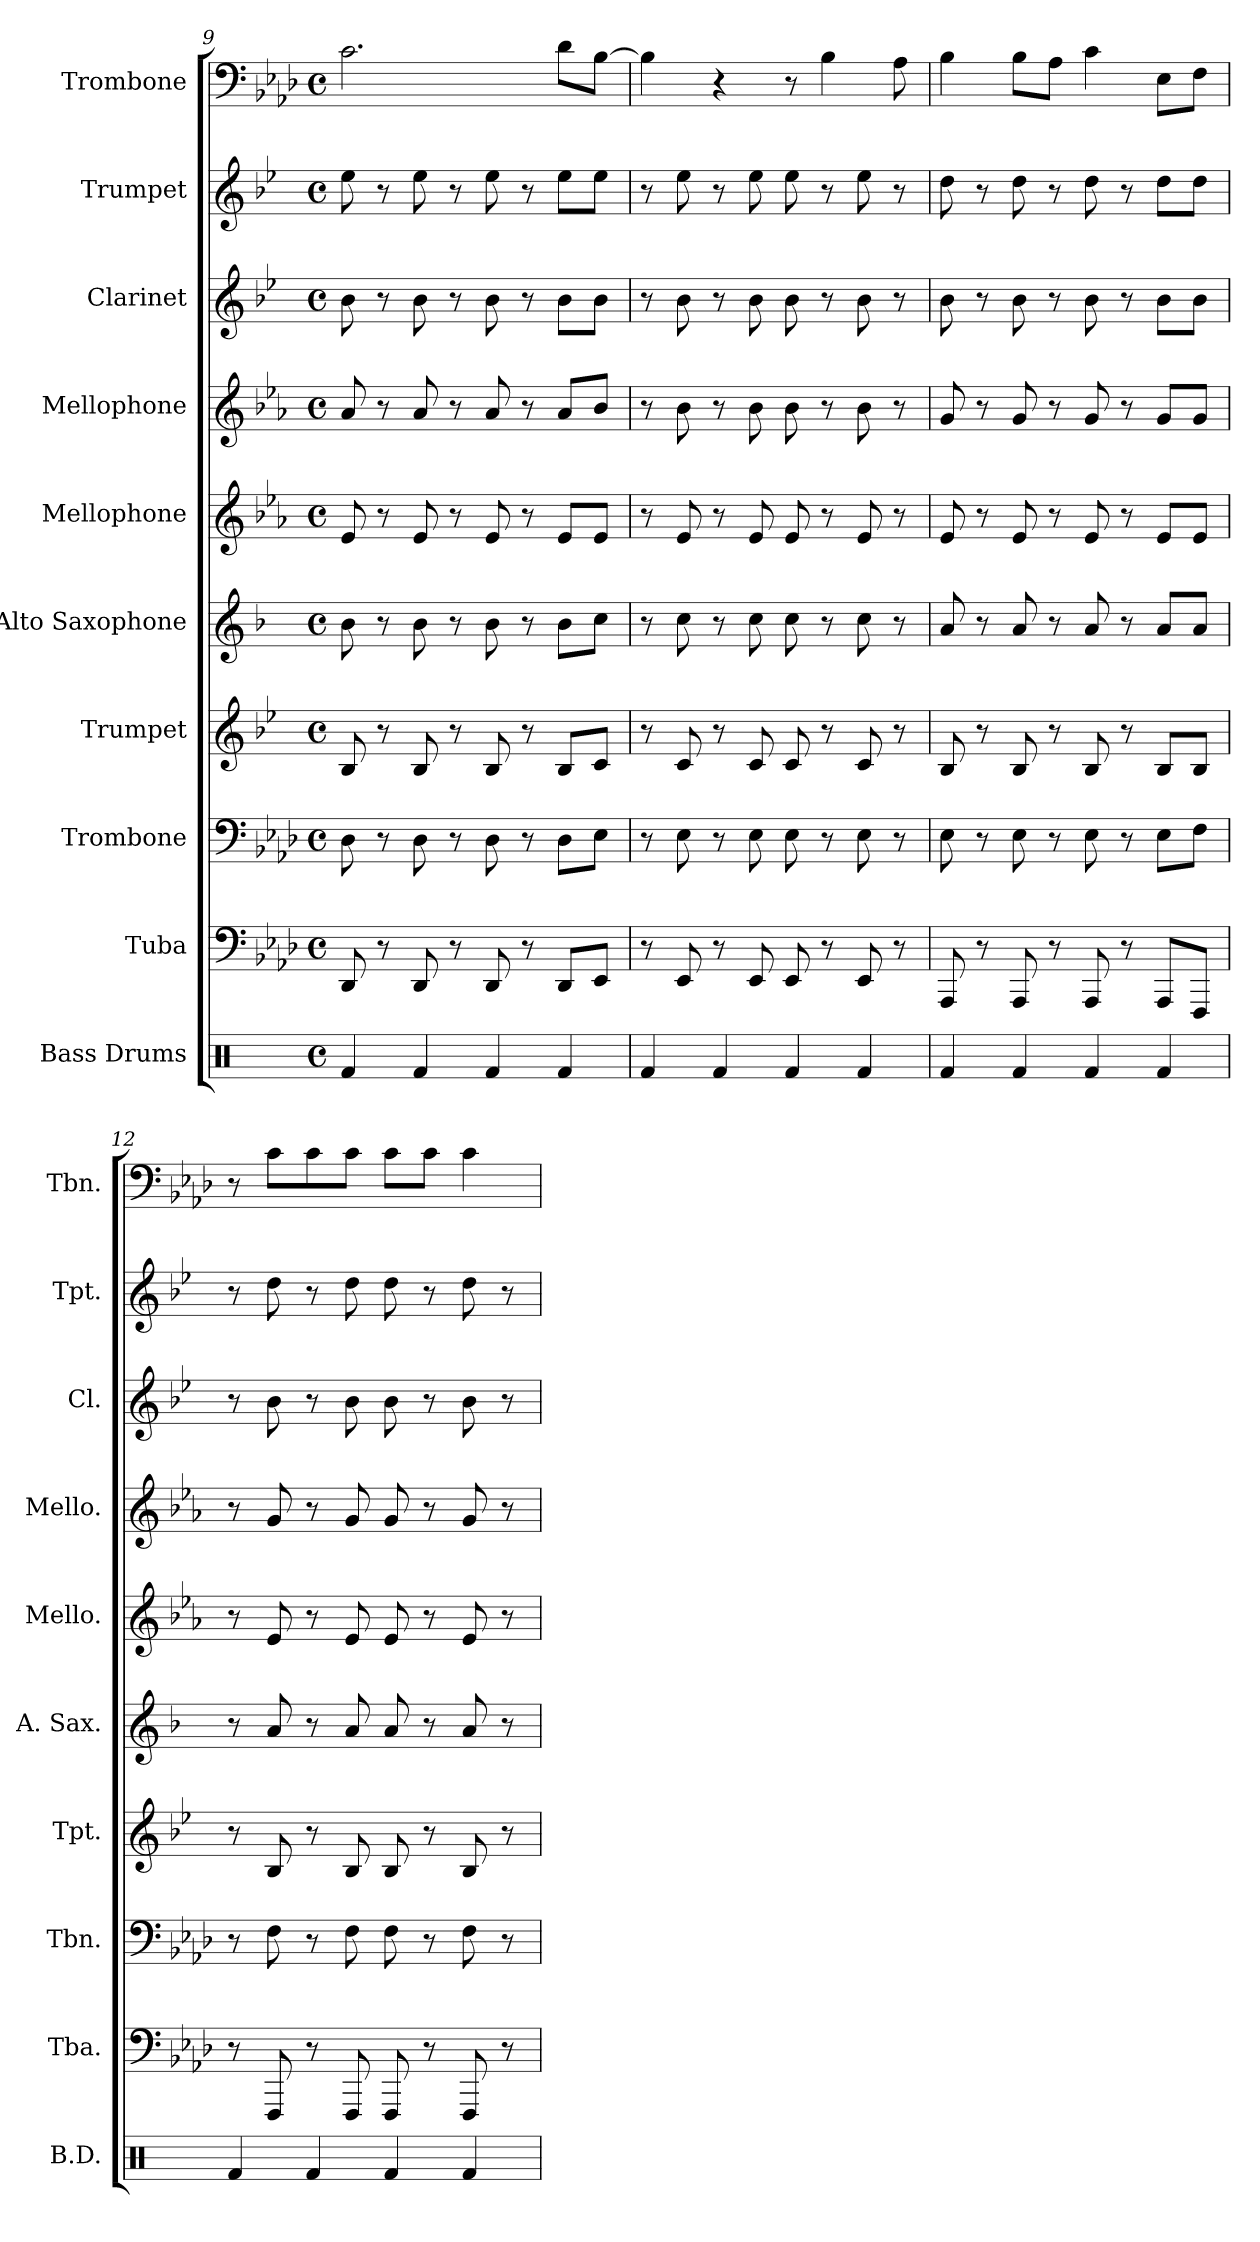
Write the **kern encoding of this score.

**kern	**kern	**kern	**kern	**kern	**kern	**kern	**kern	**kern	**kern
*part10	*part9	*part8	*part7	*part6	*part5	*part4	*part3	*part2	*part1
*staff10	*staff9	*staff8	*staff7	*staff6	*staff5	*staff4	*staff3	*staff2	*staff1
*I"Bass Drums	*I"Tuba	*I"Trombone	*I"Trumpet	*I"Alto Saxophone	*I"Mellophone	*I"Mellophone	*I"Clarinet	*I"Trumpet	*I"Trombone
*I'B.D.	*I'Tba.	*I'Tbn.	*I'Tpt.	*I'A. Sax.	*I'Mello.	*I'Mello.	*I'Cl.	*I'Tpt.	*I'Tbn.
*clefX	*clefF4	*clefF4	*clefG2	*clefG2	*clefG2	*clefG2	*clefG2	*clefG2	*clefF4
*	*	*	*ITrd1c2	*ITrd5c9	*ITrd4c7	*ITrd4c7	*ITrd1c2	*ITrd1c2	*
*k[]	*k[b-e-a-d-]	*k[b-e-a-d-]	*k[b-e-a-d-]	*k[b-e-a-d-]	*k[b-e-a-d-]	*k[b-e-a-d-]	*k[b-e-a-d-]	*k[b-e-a-d-]	*k[b-e-a-d-]
*M4/4	*M4/4	*M4/4	*M4/4	*M4/4	*M4/4	*M4/4	*M4/4	*M4/4	*M4/4
*met(c)	*met(c)	*met(c)	*met(c)	*met(c)	*met(c)	*met(c)	*met(c)	*met(c)	*met(c)
=9	=9	=9	=9	=9	=9	=9	=9	=9	=9
4Rf/	8DD-/	8D-\	8A-/	8d-\	8A-/	8d-/	8a-\	8dd-\	2.c\
.	8r	8r	8r	8r	8r	8r	8r	8r	.
4Rf/	8DD-/	8D-\	8A-/	8d-\	8A-/	8d-/	8a-\	8dd-\	.
.	8r	8r	8r	8r	8r	8r	8r	8r	.
4Rf/	8DD-/	8D-\	8A-/	8d-\	8A-/	8d-/	8a-\	8dd-\	.
.	8r	8r	8r	8r	8r	8r	8r	8r	.
4Rf/	8DD-/L	8D-\L	8A-/L	8d-\L	8A-/L	8d-/L	8a-\L	8dd-\L	8d-\L
.	8EE-/J	8E-\J	8B-/J	8e-\J	8A-/J	8e-/J	8a-\J	8dd-\J	[8B-\J
=10	=10	=10	=10	=10	=10	=10	=10	=10	=10
4Rf/	8r	8r	8r	8r	8r	8r	8r	8r	4B-\]
.	8EE-/	8E-\	8B-/	8e-\	8A-/	8e-\	8a-\	8dd-\	.
4Rf/	8r	8r	8r	8r	8r	8r	8r	8r	4r
.	8EE-/	8E-\	8B-/	8e-\	8A-/	8e-\	8a-\	8dd-\	.
4Rf/	8EE-/	8E-\	8B-/	8e-\	8A-/	8e-\	8a-\	8dd-\	8r
.	8r	8r	8r	8r	8r	8r	8r	8r	4B-\
4Rf/	8EE-/	8E-\	8B-/	8e-\	8A-/	8e-\	8a-\	8dd-\	.
.	8r	8r	8r	8r	8r	8r	8r	8r	8A-\
=11	=11	=11	=11	=11	=11	=11	=11	=11	=11
4Rf/	8AAA-/	8E-\	8A-/	8c/	8A-/	8c/	8a-\	8cc\	4B-\
.	8r	8r	8r	8r	8r	8r	8r	8r	.
4Rf/	8AAA-/	8E-\	8A-/	8c/	8A-/	8c/	8a-\	8cc\	8B-\L
.	8r	8r	8r	8r	8r	8r	8r	8r	8A-\J
4Rf/	8AAA-/	8E-\	8A-/	8c/	8A-/	8c/	8a-\	8cc\	4c\
.	8r	8r	8r	8r	8r	8r	8r	8r	.
4Rf/	8AAA-/L	8E-\L	8A-/L	8c/L	8A-/L	8c/L	8a-\L	8cc\L	8E-\L
.	8FFF/J	8F\J	8A-/J	8c/J	8A-/J	8c/J	8a-\J	8cc\J	8F\J
!!LO:PB:g=z
=12	=12	=12	=12	=12	=12	=12	=12	=12	=12
4Rf/	8r	8r	8r	8r	8r	8r	8r	8r	8r
.	8FFF/	8F\	8A-/	8c/	8A-/	8c/	8a-\	8cc\	8c\L
4Rf/	8r	8r	8r	8r	8r	8r	8r	8r	8c\
.	8FFF/	8F\	8A-/	8c/	8A-/	8c/	8a-\	8cc\	8c\J
4Rf/	8FFF/	8F\	8A-/	8c/	8A-/	8c/	8a-\	8cc\	8c\L
.	8r	8r	8r	8r	8r	8r	8r	8r	8c\J
4Rf/	8FFF/	8F\	8A-/	8c/	8A-/	8c/	8a-\	8cc\	4c\
.	8r	8r	8r	8r	8r	8r	8r	8r	.
=	=	=	=	=	=	=	=	=	=
*-	*-	*-	*-	*-	*-	*-	*-	*-	*-
